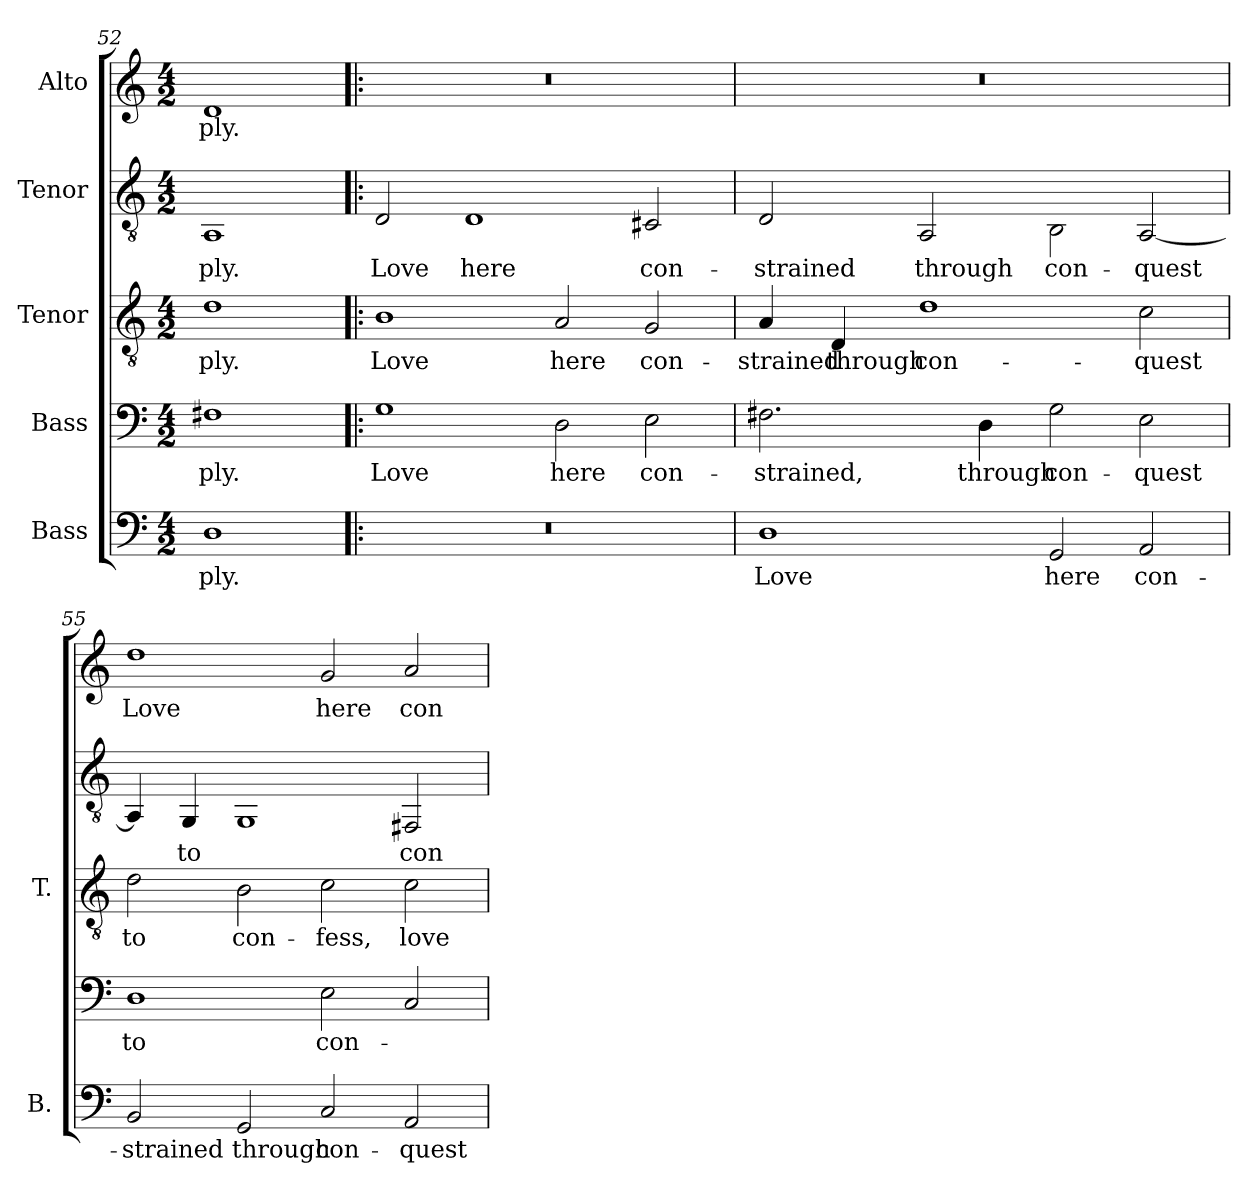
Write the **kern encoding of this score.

**kern	**text	**kern	**text	**kern	**text	**kern	**text	**kern	**text
*part5	*part5	*part4	*part4	*part3	*part3	*part2	*part2	*part1	*part1
*staff5	*staff5	*staff4	*staff4	*staff3	*staff3	*staff2	*staff2	*staff1	*staff1
*I"Bass	*	*I"Bass	*	*I"Tenor	*	*I"Tenor	*	*I"Alto	*
*I'B.	*	*	*	*I'T.	*	*	*	*	*
*clefF4	*	*clefF4	*	*clefGv2	*	*clefGv2	*	*clefG2	*
*	*	*	*	*ITrd7c12	*	*	*	*	*
*k[]	*	*k[]	*	*k[]	*	*k[]	*	*k[]	*
*C:	*	*C:	*	*C:	*	*C:	*	*C:	*
*M4/2	*	*M4/2	*	*M4/2	*	*M4/2	*	*M4/2	*
=52	=52	=52	=52	=52	=52	=52	=52	=52	=52
!	!LO:LY:b:color=#000000	!	!	!	!	!	!	!	!
!	!	!	!LO:LY:b:color=#000000	!	!	!	!	!	!
!	!	!	!	!	!LO:LY:b:color=#000000	!	!	!	!
!	!	!	!	!	!	!	!LO:LY:b:color=#000000	!	!
!	!	!	!	!	!	!	!	!	!LO:LY:b:color=#000000
1Di	-ply.	1F#Xi	-ply.	1Di	-ply.	1AAi	-ply.	1di	-ply.
!!LO:PB:g=z
=53!|:	=53!|:	=53!|:	=53!|:	=53!|:	=53!|:	=53!|:	=53!|:	=53!|:	=53!|:
!LO:N:vis=1	!	!	!	!	!	!	!	!	!
!	!	!	!LO:LY:b:color=#000000	!	!	!	!	!	!
!	!	!	!	!	!LO:LY:b:color=#000000	!	!	!	!
!	!	!	!	!	!	!	!LO:LY:b:color=#000000	!LO:N:vis=1	!
0r	.	1Gi	Love	1BBi	Love	2Di/	Love	0r	.
!	!	!	!	!	!	!	!LO:LY:b:color=#000000	!	!
.	.	.	.	.	.	1Di	here	.	.
!	!	!	!LO:LY:b:color=#000000	!	!	!	!	!	!
!	!	!	!	!	!LO:LY:b:color=#000000	!	!	!	!
.	.	2Di\	here	2AAi/	here	.	.	.	.
!	!	!	!LO:LY:b:color=#000000	!	!	!	!	!	!
!	!	!	!	!	!LO:LY:b:color=#000000	!	!	!	!
!	!	!	!	!	!	!	!LO:LY:b:color=#000000	!	!
.	.	2Ei\	con-	2GGi/	con-	2C#Xi/	con-	.	.
=54	=54	=54	=54	=54	=54	=54	=54	=54	=54
!	!LO:LY:b:color=#000000	!	!	!	!	!	!	!	!
!	!	!	!LO:LY:b:color=#000000	!	!	!	!	!	!
!	!	!	!	!	!LO:LY:b:color=#000000	!	!	!	!
!	!	!	!	!	!	!	!LO:LY:b:color=#000000	!LO:N:vis=1	!
1Di	Love	2.F#Xi\	-strained,	4AAi/	-strained	2Di/	-strained	0r	.
!	!	!	!	!	!LO:LY:b:color=#000000	!	!	!	!
.	.	.	.	4DDi/	through	.	.	.	.
!	!	!	!	!	!LO:LY:b:color=#000000	!	!	!	!
!	!	!	!	!	!	!	!LO:LY:b:color=#000000	!	!
.	.	.	.	1Di	con-	2AAi/	through	.	.
!	!	!	!LO:LY:b:color=#000000	!	!	!	!	!	!
.	.	4Di\	through	.	.	.	.	.	.
!	!LO:LY:b:color=#000000	!	!	!	!	!	!	!	!
!	!	!	!LO:LY:b:color=#000000	!	!	!	!	!	!
!	!	!	!	!	!	!	!LO:LY:b:color=#000000	!	!
2GGi/	here	2Gi\	con-	.	.	2BBi\	con-	.	.
!	!LO:LY:b:color=#000000	!	!	!	!	!	!	!	!
!	!	!	!LO:LY:b:color=#000000	!	!	!	!	!	!
!	!	!	!	!	!LO:LY:b:color=#000000	!	!	!	!
!	!	!	!	!	!	!	!LO:LY:b:color=#000000	!	!
2AAi/	con-	2Ei\	-quest	2Ci\	-quest	[2AAi/	-quest	.	.
=55	=55	=55	=55	=55	=55	=55	=55	=55	=55
!	!LO:LY:b:color=#000000	!	!	!	!	!	!	!	!
!	!	!	!LO:LY:b:color=#000000	!	!	!	!	!	!
!	!	!	!	!	!LO:LY:b:color=#000000	!	!	!	!
!	!	!	!	!	!	!	!	!	!LO:LY:b:color=#000000
2BBi/	-strained	1Di	to	2Di\	to	4AAi/]	.	1ddi	Love
!	!	!	!	!	!	!	!LO:LY:b:color=#000000	!	!
.	.	.	.	.	.	4GGi/	to	.	.
!	!LO:LY:b:color=#000000	!	!	!	!	!	!	!	!
!	!	!	!	!	!LO:LY:b:color=#000000	!	!	!	!
2GGi/	through	.	.	2BBi\	con-	1GGi	.	.	.
!	!LO:LY:b:color=#000000	!	!	!	!	!	!	!	!
!	!	!	!LO:LY:b:color=#000000	!	!	!	!	!	!
!	!	!	!	!	!LO:LY:b:color=#000000	!	!	!	!
!	!	!	!	!	!	!	!	!	!LO:LY:b:color=#000000
2Ci/	con-	2Ei\	con-	2Ci\	-fess,	.	.	2gi/	here
!	!LO:LY:b:color=#000000	!	!	!	!	!	!	!	!
!	!	!	!	!	!LO:LY:b:color=#000000	!	!	!	!
!	!	!	!	!	!	!	!LO:LY:b:color=#000000	!	!
!	!	!	!	!	!	!	!	!	!LO:LY:b:color=#000000
2AAi/	-quest	2Ci/	.	2Ci\	love	2FF#Xi/	con-	2ai/	con-
=	=	=	=	=	=	=	=	=	=
*-	*-	*-	*-	*-	*-	*-	*-	*-	*-
